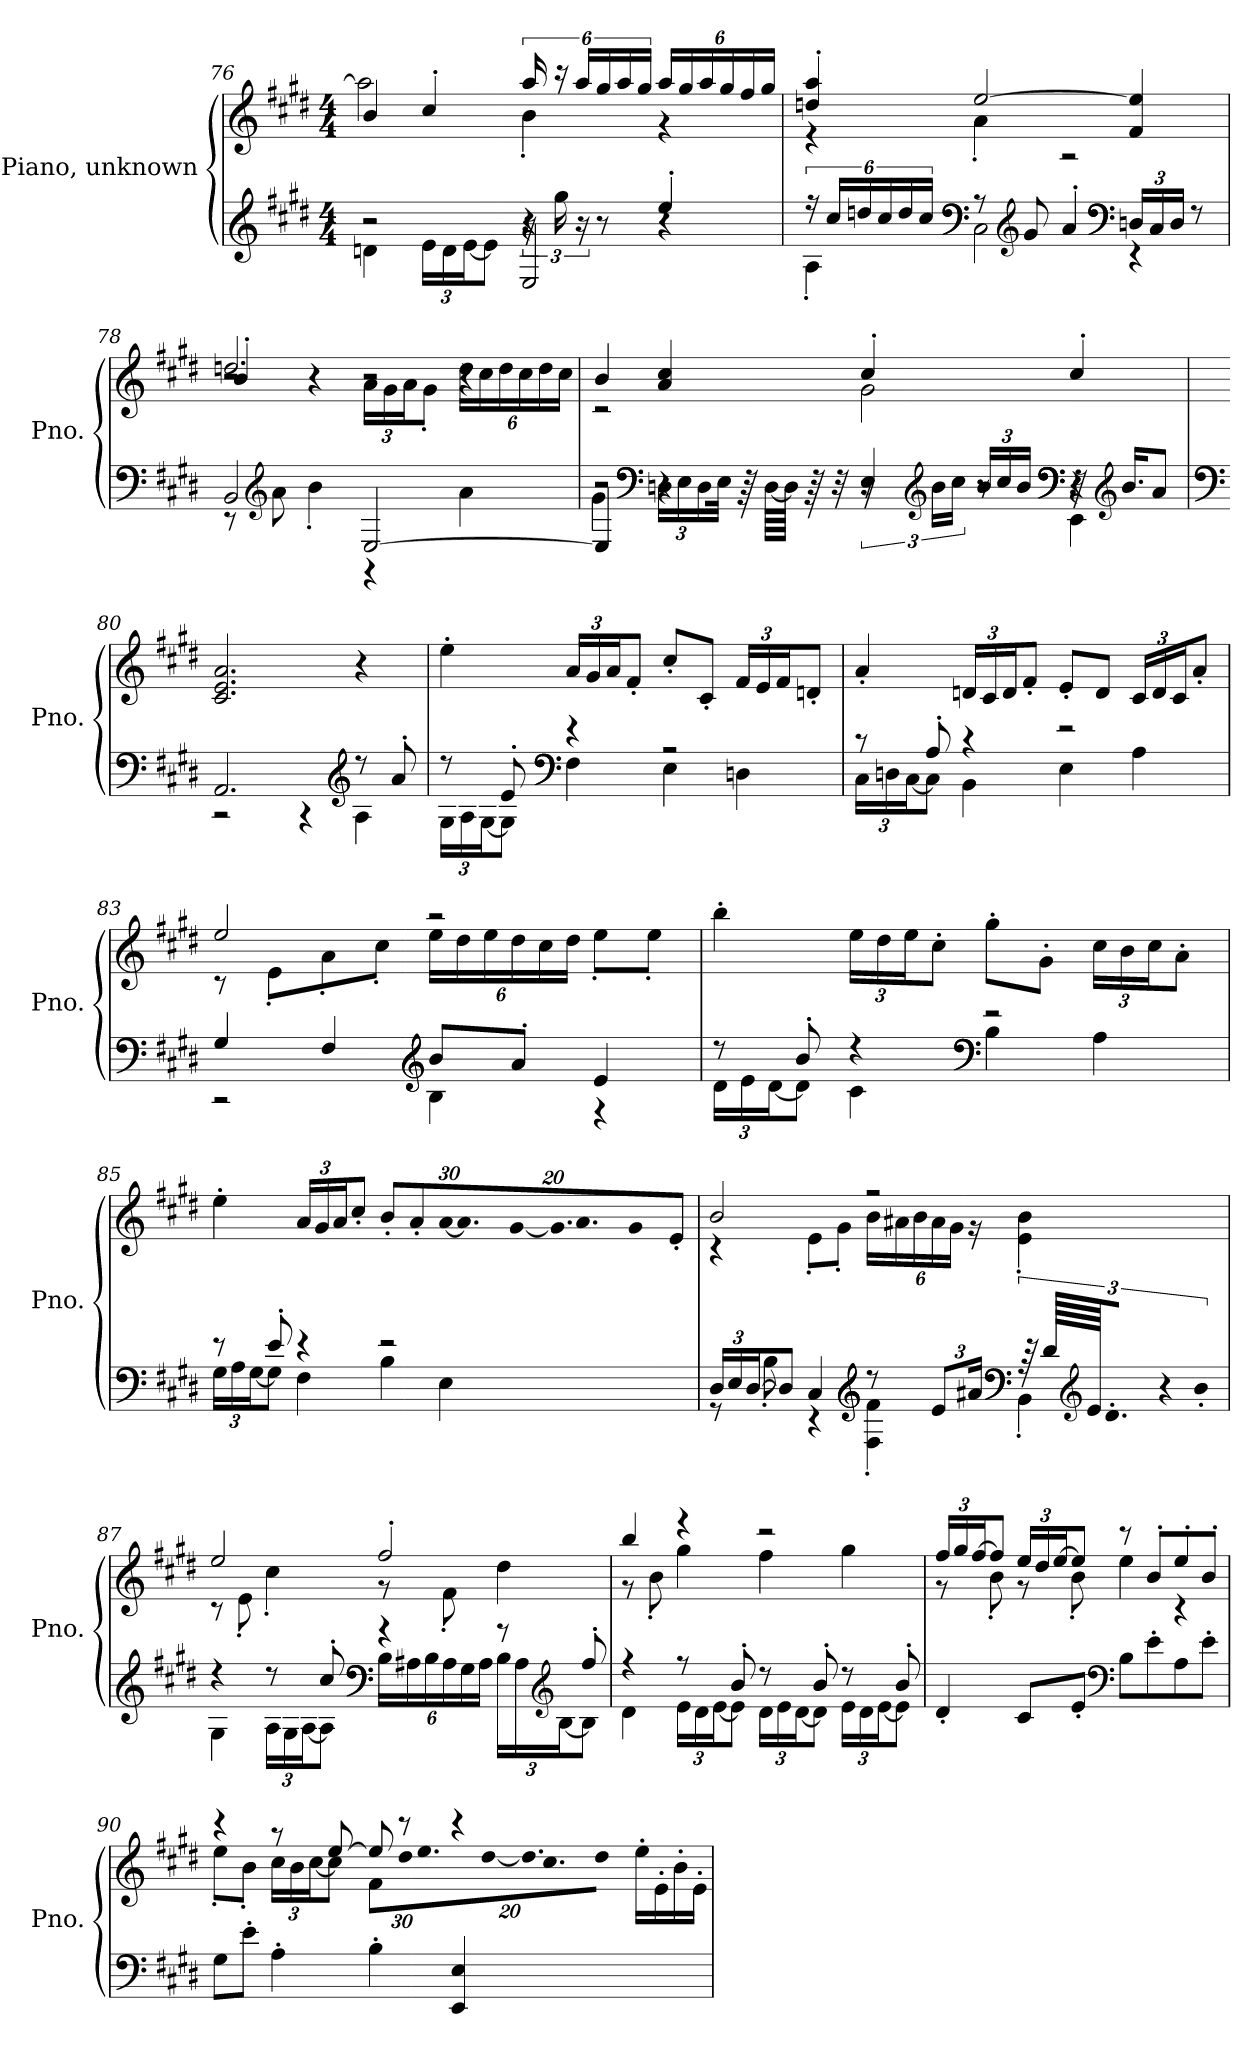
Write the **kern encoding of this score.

**kern	**kern
*part1	*part1
*staff2	*staff1
*I"Piano, unknown	*
*I'Pno.	*
!!LO:LB:g=z
*clefG2	*clefG2
*k[f#c#g#d#]	*k[f#c#g#d#]
*M4/4	*M4/4
=76	=76
*^	*^
*	*^	*	*
2r	4dn\	2r	4b/	2aa\]
*	*Xbrackettup	*	*	*
.	24e\LL	.	4cc#'/	.
.	24d\	.	.	.
.	[24e\J	.	.	.
.	8e\J]	.	.	.
*	*brackettup	*	*	*
4r	24r	2E/	24aa/	4b'\
.	24gg#\	.	24r	.
.	24r	.	24aa/LL	.
*	*	*	*Xbrackettup	*
.	8r	.	24gg#/	.
.	.	.	24aa/	.
.	.	.	24gg#/JJ	.
4ee'/	4r	.	24aa/LL	4r
.	.	.	24gg#/	.
.	.	.	24aa/	.
.	.	.	24gg#/	.
.	.	.	24ff#/	.
.	.	.	24gg#/JJ	.
*	*v	*v	*	*
=77	=77	=77	=77
24r	4A'\	4ddn/' 4aa/'	4r
24cc#/LL	.	.	.
24ddn/	.	.	.
*Xbrackettup	*	*	*
24cc#/	.	.	.
24dd/	.	.	.
24cc#/JJ	.	.	.
*clefF4	*	*	*
8r	2C#\	[2ee/	4a'\
*clefG2	*	*	*
8g#/	.	.	.
4a'/	.	.	2r
*clefF4	*	*	*
24Dn/LL	4r	4f#/ 4ee/]	.
24C#/	.	.	.
24D/JJ	.	.	.
8r	.	.	.
!!LO:LB:g=z
=78	=78	=78	=78
*	*	*	*^
2BB/	8r	2.ddn/	2r	4b'/
*clefG2	*	*	*	*
.	8a\	.	.	.
.	4b'\	.	.	4r
[2E/	4r	.	24a\LL	2r
.	.	.	24g#\	.
.	.	.	24a\J	.
.	.	.	8g#'\J	.
.	4a\	4r	24dd\LL	.
.	.	.	24cc#\	.
.	.	.	24dd\	.
.	.	.	24cc#\	.
.	.	.	24dd\	.
.	.	.	24cc#\JJ	.
*	*	*	*v	*v
=79	=79	=79	=79
*	*^	*	*
4E/]	4g#\	2r	4b/	2r
*clefF4	*	*	*	*
4r	24Dn\LL	.	4a/ 4cc#/	.
.	24E\	.	.	.
.	24D\	.	.	.
.	32E\JJk	.	.	.
.	64r	.	.	.
.	[64D\LLLL	.	.	.
.	64D\JJJJ]	.	.	.
.	64r	.	.	.
.	32r	.	.	.
*	*brackettup	*	*	*
8r	24r	4E/	4cc#'/	2g#\
*clefG2	*	*	*	*
.	24b\LL	.	.	.
.	24cc#\JJ	.	.	.
*Xbrackettup	*	*	*	*
24b/LL	8r	.	.	.
24cc#/	.	.	.	.
24b/JJ	.	.	.	.
*clefF4	*	*	*	*
32r	4EE\	4r	4cc#'/	.
*clefG2	*	*	*	*
16.b/KL	.	.	.	.
8a/J	.	.	.	.
*v	*v	*v	*	*
*	*v	*v
!!LO:LB:g=z
=80	=80
*clefF4	*
*^	*
2.AA/	2r	2.c#/ 2.e/ 2.a/
.	4r	.
*clefG2	*	*
8r	4A\	4r
8a'/	.	.
=81	=81	=81
8r	24G#\LL	4ee'\
.	24A\	.
.	[24G#\J	.
8e'/	8G#\J]	.
*clefF4	*	*
4r	4F#\	24a/LL
.	.	24g#/
.	.	24a/J
.	.	8f#'/J
2r	4E\	8cc#'/L
.	.	8c#'/J
.	4Dn\	24f#/LL
.	.	24e/
.	.	24f#/J
.	.	8dn'/J
=82	=82	=82
8r	24C#\LL	4a'/
.	24Dn\	.
.	[24C#\J	.
8A'/	8C#\J]	.
4r	4BB\	24dn/LL
.	.	24c#/
.	.	24d/J
.	.	8f#'/J
2r	4E\	8e'/L
.	.	8d/J
.	4A\	24c#/LL
.	.	24d/
.	.	24c#/J
.	.	8a'/J
!!LO:PB:g=z
=83	=83	=83
*	*	*^
4G#/	2r	2ee/	8r
.	.	.	8e'\L
4F#/	.	.	8a'\
.	.	.	8cc#'\J
*clefG2	*	*	*
8b/L	4B\	2r	24ee\LL
.	.	.	24dd#\
.	.	.	24ee\
8a'/J	.	.	24dd#\
.	.	.	24cc#\
.	.	.	24dd#\JJ
4e/	4r	.	8ee'\L
.	.	.	8ee'\J
*	*	*v	*v
=84	=84	=84
8r	24d#\LL	4bb'\
.	24e\	.
.	[24d#\J	.
8b'/	8d#\J]	.
4r	4c#\	24ee\LL
.	.	24dd#\
.	.	24ee\J
.	.	8cc#'\J
*clefF4	*	*
2r	4B\	8gg#'\L
.	.	8g#'\J
.	4A\	24cc#\LL
.	.	24b\
.	.	24cc#\J
.	.	8a'\J
!!LO:LB:g=z
=85	=85	=85
8r	24G#\LL	4ee'\
.	24A\	.
.	[24G#\J	.
8e'/	8G#\J]	.
4r	4F#\	24a/LL
.	.	24g#/
.	.	24a/J
.	.	8cc#'/J
2r	4B\	8b'/L
.	.	8a'/
!	!	!LO:N:vis=64
.	4E\	[960%17a/LLL
!	!	!LO:N:vis=64.
.	.	640%17a/]
.	.	1920ryy
!	!	!LO:N:vis=256
.	.	[1920%17g#/K
!	!	!LO:N:vis=64.
.	.	640%17g#/]
!	!	!LO:N:vis=64.
.	.	640%17a/
.	.	1920ryy
!	!	!LO:N:vis=64
.	.	960%17g#/JJJ
.	.	8e'/J
=86	=86	=86
*	*	*^
24D#/LL	8r	2b/	4r
24E/	.	.	.
[24D#/J	.	.	.
8D#/J]	8B'\	.	.
4C#/	4r	.	8e'\L
.	.	.	8g#'\J
*clefG2	*	*	*
8r	4F#\' 4f#\'	2r	24b\LL
.	.	.	24a#X\
.	.	.	24b\
*	*	*	*brackettup
12e/L	.	.	24a#\
.	.	.	24g#\JJ
24a#X/Jk	.	.	24r
*clefF4	*	*	*
*brackettup	*	*	*
96r	4BB'\	.	4e\' 4b\'
96d#/LLLL	.	.	.
*clefG2	*	*	*
96e/JJ	.	.	.
16.d#'/JJ	.	.	.
16r	.	.	.
16b'/	.	.	.
!!LO:LB:g=z	!!
=87	=87	=87	=87
4r	4G#\	2ee/	8r
.	.	.	8e'\
*	*Xbrackettup	*	*
8r	24A\LL	.	4cc#'\
.	24G#\	.	.
.	[24A\J	.	.
8cc#'/	8A\J]	.	.
*clefF4	*	*	*
4r	24B\LL	2ff#'/	8r
.	24A#X\	.	.
.	24B\	.	.
.	24A#\	.	8f#'\
.	24G#\	.	.
.	24A#\JJ	.	.
8r	24B\LL	.	4dd#\
.	24A#\	.	.
*clefG2	*	*	*
.	[24B\J	.	.
8ff#'/	8B\J]	.	.
=88	=88	=88	=88
4r	4d#\	4bb/	8r
.	.	.	8b'\
8r	24e\LL	4r	4gg#\
.	24d#\	.	.
.	[24e\J	.	.
8b'/	8e\J]	.	.
8r	24d#\LL	2r	4ff#\
.	24e\	.	.
.	[24d#\J	.	.
8b'/	8d#\J]	.	.
8r	24e\LL	.	4gg#\
.	24d#\	.	.
.	[24e\J	.	.
8b'/	8e\J]	.	.
*v	*v	*	*
!!LO:LB:g=z	!!
=89	=89	=89
*	*Xbrackettup	*
4d#'/	24ff#/LL	8r
.	24gg#/	.
.	[24ff#/J	.
.	8ff#/J]	8b'\
8c#/L	24ee/LL	8r
.	24dd#/	.
.	[24ee/J	.
8e'/J	8ee/J]	8b'\
*clefF4	*	*
8B\L	8r	4ee\
8e'\	8b'/L	.
8A\	8ee'/	4r
8e'\J	8b'/J	.
=90	=90	=90
8G#\L	4r	8ee'\L
8e'\J	.	8b'\J
4A'\	8r	24cc#\LL
.	.	24b\
.	.	[24cc#\J
.	[8ee/	8cc#\J]
4B'\	8ee/]	8f#\L
!	!	!LO:N:vis=64
.	8r	960%17dd#\LLL
!	!	!LO:N:vis=64.
.	.	640%17ee\
.	.	1920ryy
!	!	!LO:N:vis=256
.	.	[1920%17dd#\K
!	!	!LO:N:vis=64.
.	.	640%17dd#\]
!	!	!LO:N:vis=64.
.	.	640%17cc#\
.	.	1920ryy
!	!	!LO:N:vis=64
.	.	960%17dd#\JJJJ
4EE/ 4E/	4r	16ee'\LL
.	.	16e'\
.	.	16b'\
.	.	16e'\JJ
*	*v	*v
=	=
*-	*-
